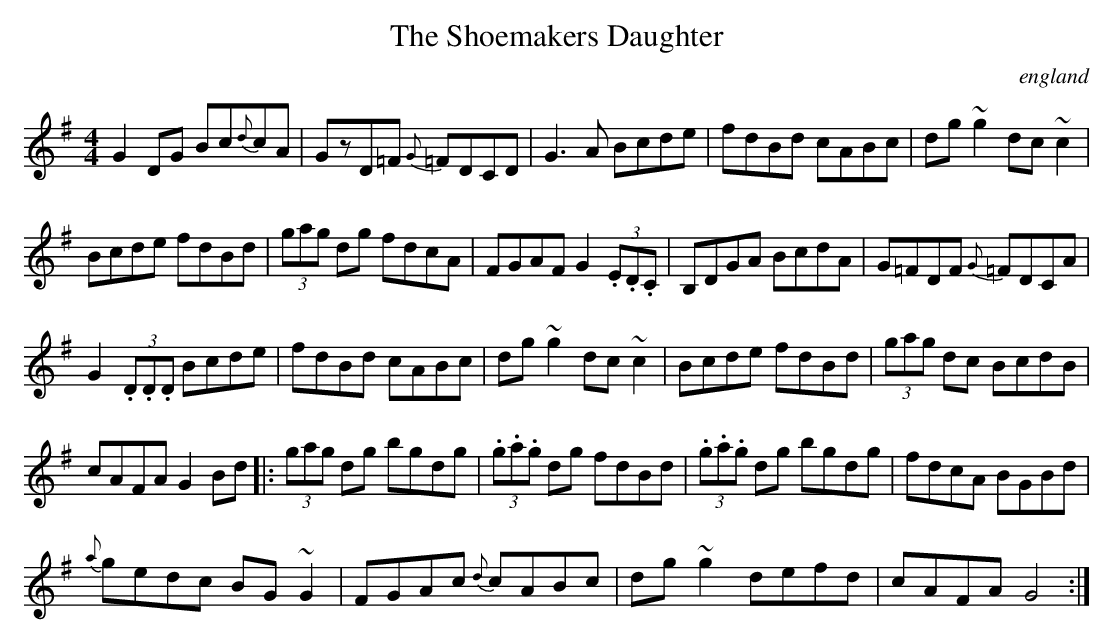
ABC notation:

X:1
T:The Shoemakers Daughter
O:england
M:4/4
K:G
G2DG Bc{d}cA | GzD=F {G}=FDCD | G3A Bcde | fdBd cABc | dg~g2 dc~c2 |
Bcde fdBd | (3gag dg fdcA | FGAF G2 (3.E.D.C | B,DGA BcdA | G=FDF {G}=FDCA |
G2(3.D.D.D Bcde | fdBd cABc | dg~g2 dc~c2 | Bcde fdBd | (3gag dc BcdB |
cAFA G2Bd |: (3gag dg bgdg | (3.g.a.g dg fdBd | (3.g.a.g dg bgdg | fdcA BGBd |
{a}gedc BG~G2 | FGAc {d}cABc | dg~g2 defd | cAFA G4 :|
